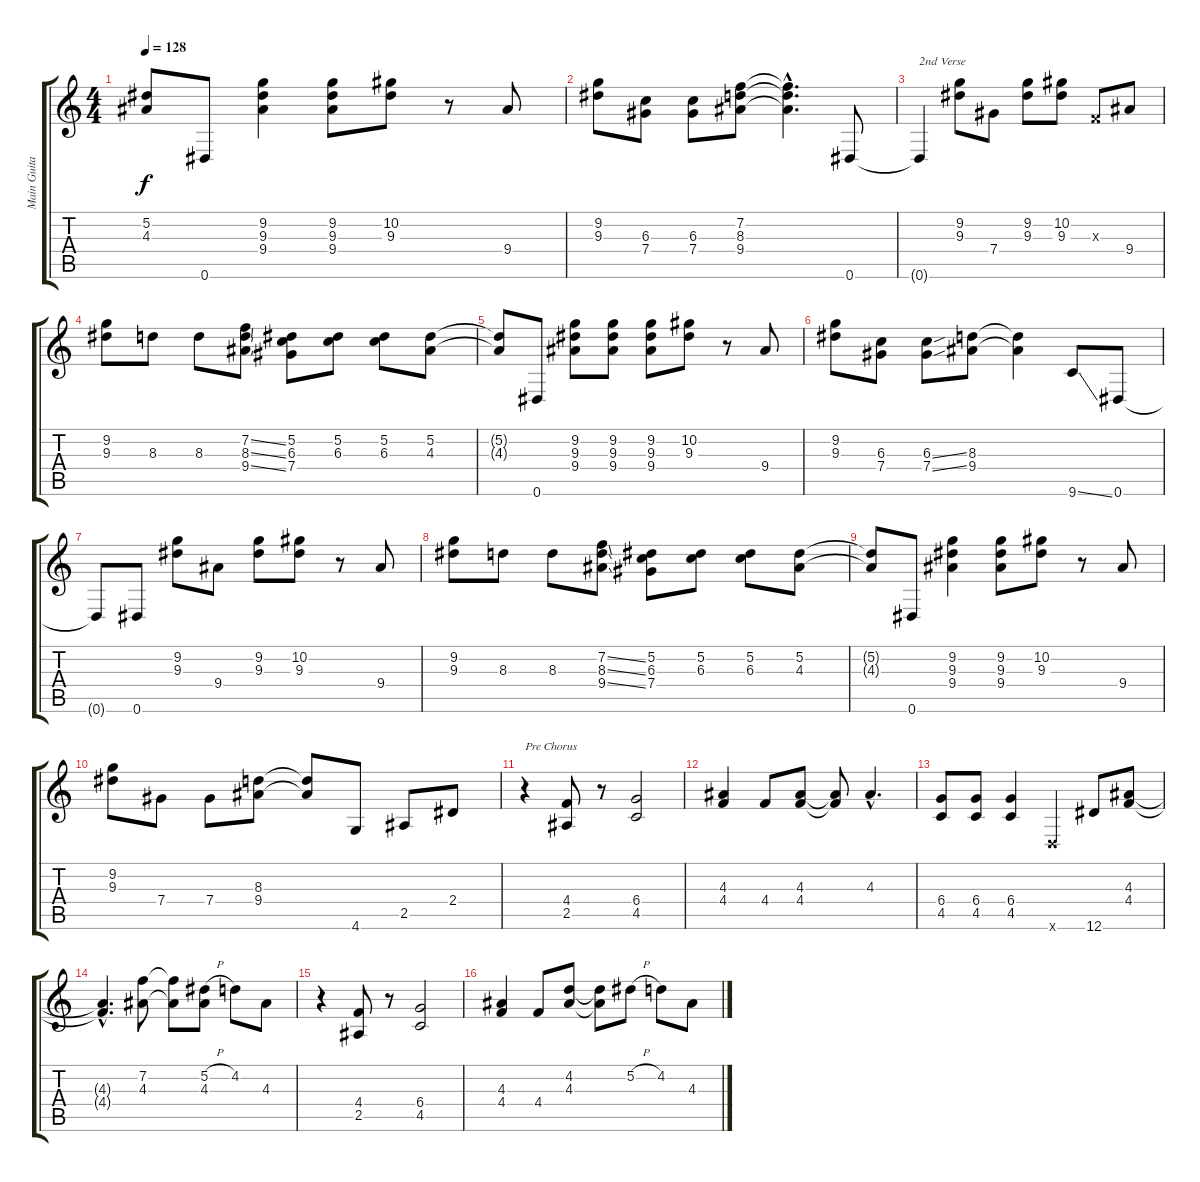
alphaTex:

\track ("Main Guitar" "Main Guita") {instrument overdrivenguitar}
\staff {score tabs}
\tuning (Eb4 Bb3 Gb3 Db3 Ab2 Eb2) {hide}
\ts (4 4)
\tempo 128
\clef g2
\ks c
(5.2{t} 4.3{t}).8{dy f} 0.6.8 (9.2 9.3 9.4).4 (9.2 9.3 9.4).8 (10.2 9.3).8 r.8 9.4.8 |
(9.2 9.3).8 (6.3 7.4).8 (6.3 7.4).8 (7.2 8.3 9.4).8 (7.2{hac t} 8.3{hac t} 9.4{hac t}).4{d} 0.6.8 |
0.6{t}.4{txt "2nd Verse"} (9.2 9.3).8 7.4.8 (9.2 9.3).8 (10.2 9.3).8 -1.3{x}.8 9.4.8 |
(9.2 9.3).8 8.3.8 8.3.8 (7.2{ss} 8.3{ss} 9.4{ss}).8 (5.2 6.3 7.4).8 (5.2 6.3).8 (5.2 6.3).8 (5.2 4.3).8 |
(5.2{t} 4.3{t}).8 0.6.8 (9.2 9.3 9.4).8 (9.2 9.3 9.4).8 (9.2 9.3 9.4).8 (10.2 9.3).8 r.8 9.4.8 |
(9.2 9.3).8 (6.3 7.4).8 (6.3{ss} 7.4{ss}).8 (8.3 9.4).8 (8.3{t} 9.4{t}).4 9.6{ss}.8 0.6.8 |
0.6{t}.8 0.6.8 (9.2 9.3).8 9.4.8 (9.2 9.3).8 (10.2 9.3).8 r.8 9.4.8 |
(9.2 9.3).8 8.3.8 8.3.8 (7.2{ss} 8.3{ss} 9.4{ss}).8 (5.2 6.3 7.4).8 (5.2 6.3).8 (5.2 6.3).8 (5.2 4.3).8 |
(5.2{t} 4.3{t}).8 0.6.8 (9.2 9.3 9.4).4 (9.2 9.3 9.4).8 (10.2 9.3).8 r.8 9.4.8 |
(9.2 9.3).8 7.4.8 7.4.8 (8.3 9.4).8 (8.3{t} 9.4{t}).8 4.6.8 2.5.8 2.4.8 |
r.4{txt "Pre Chorus"} (4.4 2.5).8 r.8 (6.4 4.5).2 |
(4.3 4.4).4 4.4.8 (4.3 4.4).8 (4.3{t} 4.4{t}).8 4.3{hac}.4{d} |
(6.4 4.5).8 (6.4 4.5).8 (6.4 4.5).4 -1.6{x}.4 12.6.8 (4.3 4.4).8 |
(4.3{hac t} 4.4{hac t}).4{d} (7.2 4.3).8 (7.2{t} 4.3{t}).8 (5.2{h} 4.3).8 4.2.8 4.3.8 |
r.4 (4.4 2.5).8 r.8 (6.4 4.5).2 |
(4.3 4.4).4 4.4.8 (4.2 4.3).8 (4.2{t} 4.3{t}).8 5.2{h}.8 4.2.8 4.3.8
